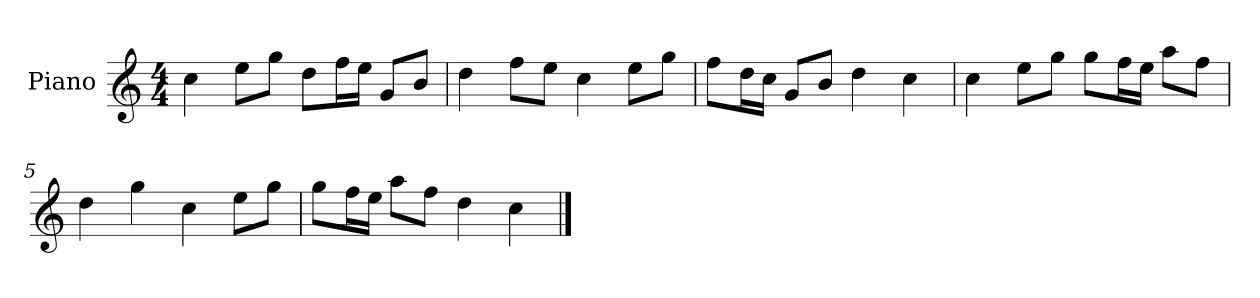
**kern
*part1
*staff1
*I"Piano
*I'P-no
*clefG2
*k[]
*M4/4
*MM90
=1
4cc\
8ee\L
8gg\J
8dd\L
16ff\L
16ee\JJ
8g/L
8b/J
=2
4dd\
8ff\L
8ee\J
4cc\
8ee\L
8gg\J
=3
8ff\L
16dd\L
16cc\JJ
8g/L
8b/J
4dd\
4cc\
=4
4cc\
8ee\L
8gg\J
8gg\L
16ff\L
16ee\JJ
8aa\L
8ff\J
=5
4dd\
4gg\
4cc\
8ee\L
8gg\J
!!LO:LB:g=z
=6
8gg\L
16ff\L
16ee\JJ
8aa\L
8ff\J
4dd\
4cc\
==
*-
